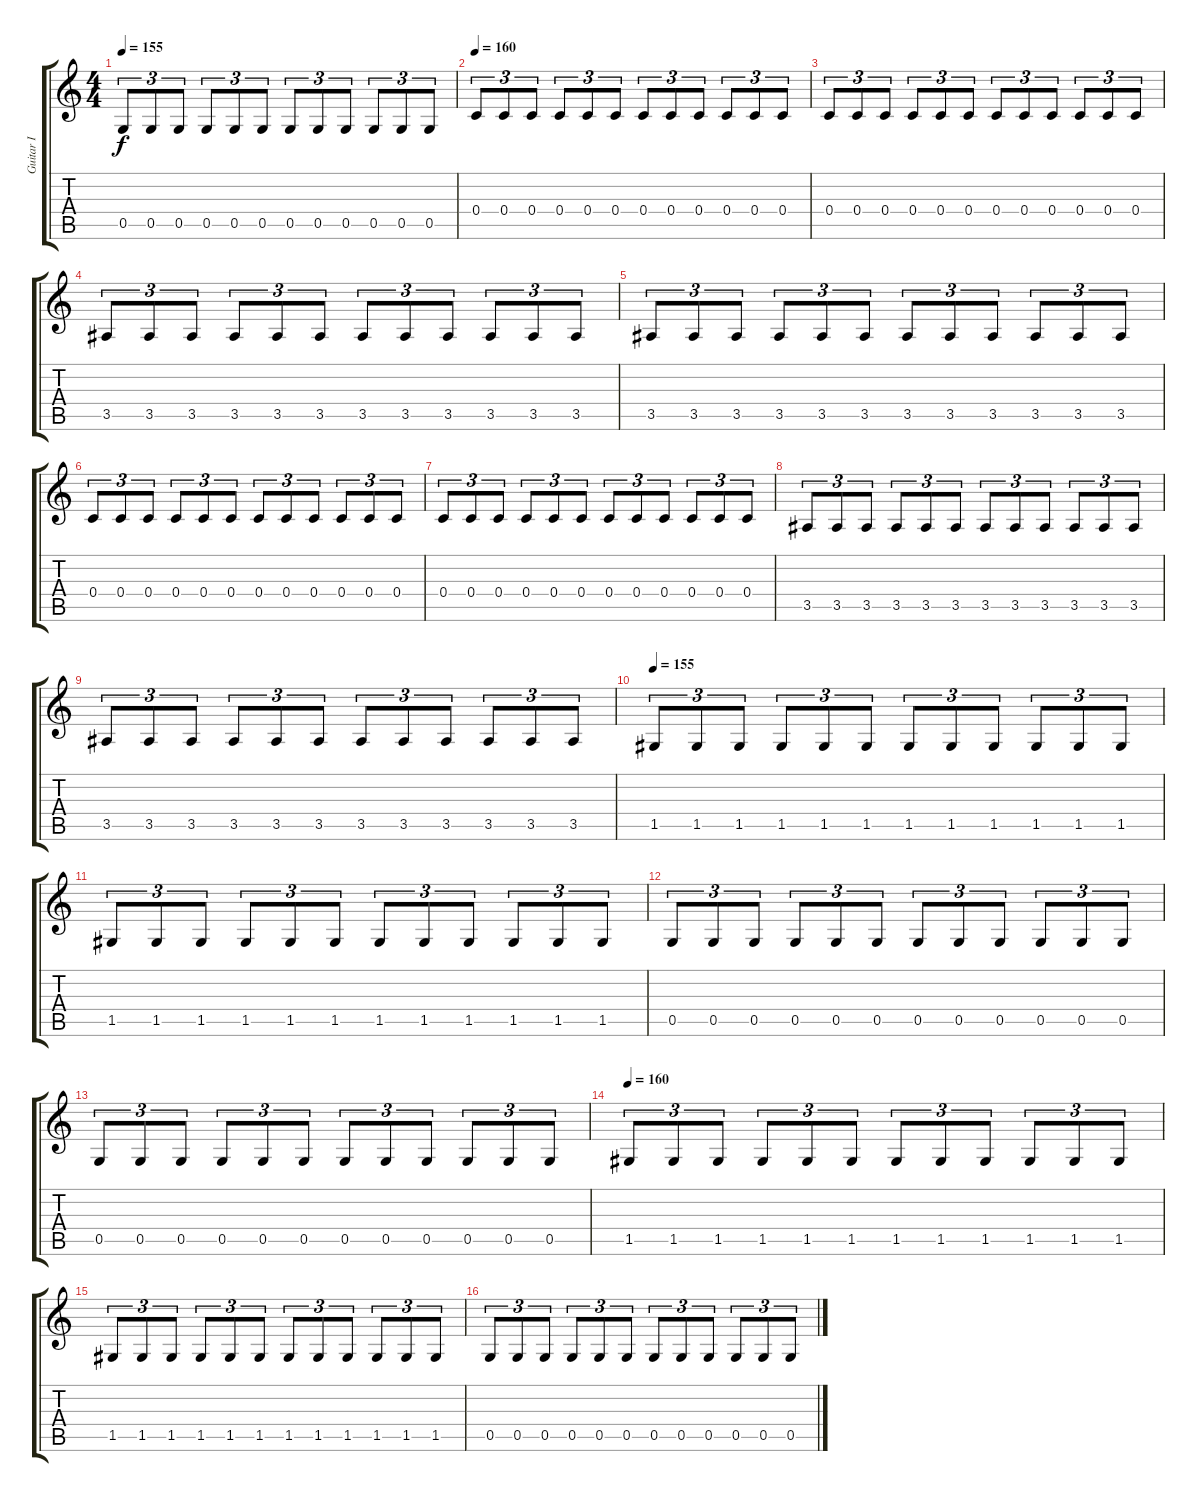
\track ("Guitar I" "Guitar I") {instrument distortionguitar}
\staff {score tabs}
\tuning (D4 A3 F3 C3 G2 D2) {hide}
\ts (4 4)
\tempo 155
\clef g2
\ks c
0.5.8{tu (3 2) dy f} 0.5.8{tu (3 2)} 0.5.8{tu (3 2)} 0.5.8{tu (3 2)} 0.5.8{tu (3 2)} 0.5.8{tu (3 2)} 0.5.8{tu (3 2)} 0.5.8{tu (3 2)} 0.5.8{tu (3 2)} 0.5.8{tu (3 2)} 0.5.8{tu (3 2)} 0.5.8{tu (3 2)} |
\tempo 160
0.4.8{tu (3 2)} 0.4.8{tu (3 2)} 0.4.8{tu (3 2)} 0.4.8{tu (3 2)} 0.4.8{tu (3 2)} 0.4.8{tu (3 2)} 0.4.8{tu (3 2)} 0.4.8{tu (3 2)} 0.4.8{tu (3 2)} 0.4.8{tu (3 2)} 0.4.8{tu (3 2)} 0.4.8{tu (3 2)} |
0.4.8{tu (3 2)} 0.4.8{tu (3 2)} 0.4.8{tu (3 2)} 0.4.8{tu (3 2)} 0.4.8{tu (3 2)} 0.4.8{tu (3 2)} 0.4.8{tu (3 2)} 0.4.8{tu (3 2)} 0.4.8{tu (3 2)} 0.4.8{tu (3 2)} 0.4.8{tu (3 2)} 0.4.8{tu (3 2)} |
3.5.8{tu (3 2)} 3.5.8{tu (3 2)} 3.5.8{tu (3 2)} 3.5.8{tu (3 2)} 3.5.8{tu (3 2)} 3.5.8{tu (3 2)} 3.5.8{tu (3 2)} 3.5.8{tu (3 2)} 3.5.8{tu (3 2)} 3.5.8{tu (3 2)} 3.5.8{tu (3 2)} 3.5.8{tu (3 2)} |
3.5.8{tu (3 2)} 3.5.8{tu (3 2)} 3.5.8{tu (3 2)} 3.5.8{tu (3 2)} 3.5.8{tu (3 2)} 3.5.8{tu (3 2)} 3.5.8{tu (3 2)} 3.5.8{tu (3 2)} 3.5.8{tu (3 2)} 3.5.8{tu (3 2)} 3.5.8{tu (3 2)} 3.5.8{tu (3 2)} |
0.4.8{tu (3 2)} 0.4.8{tu (3 2)} 0.4.8{tu (3 2)} 0.4.8{tu (3 2)} 0.4.8{tu (3 2)} 0.4.8{tu (3 2)} 0.4.8{tu (3 2)} 0.4.8{tu (3 2)} 0.4.8{tu (3 2)} 0.4.8{tu (3 2)} 0.4.8{tu (3 2)} 0.4.8{tu (3 2)} |
0.4.8{tu (3 2)} 0.4.8{tu (3 2)} 0.4.8{tu (3 2)} 0.4.8{tu (3 2)} 0.4.8{tu (3 2)} 0.4.8{tu (3 2)} 0.4.8{tu (3 2)} 0.4.8{tu (3 2)} 0.4.8{tu (3 2)} 0.4.8{tu (3 2)} 0.4.8{tu (3 2)} 0.4.8{tu (3 2)} |
3.5.8{tu (3 2)} 3.5.8{tu (3 2)} 3.5.8{tu (3 2)} 3.5.8{tu (3 2)} 3.5.8{tu (3 2)} 3.5.8{tu (3 2)} 3.5.8{tu (3 2)} 3.5.8{tu (3 2)} 3.5.8{tu (3 2)} 3.5.8{tu (3 2)} 3.5.8{tu (3 2)} 3.5.8{tu (3 2)} |
3.5.8{tu (3 2)} 3.5.8{tu (3 2)} 3.5.8{tu (3 2)} 3.5.8{tu (3 2)} 3.5.8{tu (3 2)} 3.5.8{tu (3 2)} 3.5.8{tu (3 2)} 3.5.8{tu (3 2)} 3.5.8{tu (3 2)} 3.5.8{tu (3 2)} 3.5.8{tu (3 2)} 3.5.8{tu (3 2)} |
\tempo 155
1.5.8{tu (3 2)} 1.5.8{tu (3 2)} 1.5.8{tu (3 2)} 1.5.8{tu (3 2)} 1.5.8{tu (3 2)} 1.5.8{tu (3 2)} 1.5.8{tu (3 2)} 1.5.8{tu (3 2)} 1.5.8{tu (3 2)} 1.5.8{tu (3 2)} 1.5.8{tu (3 2)} 1.5.8{tu (3 2)} |
1.5.8{tu (3 2)} 1.5.8{tu (3 2)} 1.5.8{tu (3 2)} 1.5.8{tu (3 2)} 1.5.8{tu (3 2)} 1.5.8{tu (3 2)} 1.5.8{tu (3 2)} 1.5.8{tu (3 2)} 1.5.8{tu (3 2)} 1.5.8{tu (3 2)} 1.5.8{tu (3 2)} 1.5.8{tu (3 2)} |
0.5.8{tu (3 2)} 0.5.8{tu (3 2)} 0.5.8{tu (3 2)} 0.5.8{tu (3 2)} 0.5.8{tu (3 2)} 0.5.8{tu (3 2)} 0.5.8{tu (3 2)} 0.5.8{tu (3 2)} 0.5.8{tu (3 2)} 0.5.8{tu (3 2)} 0.5.8{tu (3 2)} 0.5.8{tu (3 2)} |
0.5.8{tu (3 2)} 0.5.8{tu (3 2)} 0.5.8{tu (3 2)} 0.5.8{tu (3 2)} 0.5.8{tu (3 2)} 0.5.8{tu (3 2)} 0.5.8{tu (3 2)} 0.5.8{tu (3 2)} 0.5.8{tu (3 2)} 0.5.8{tu (3 2)} 0.5.8{tu (3 2)} 0.5.8{tu (3 2)} |
\tempo 160
1.5.8{tu (3 2)} 1.5.8{tu (3 2)} 1.5.8{tu (3 2)} 1.5.8{tu (3 2)} 1.5.8{tu (3 2)} 1.5.8{tu (3 2)} 1.5.8{tu (3 2)} 1.5.8{tu (3 2)} 1.5.8{tu (3 2)} 1.5.8{tu (3 2)} 1.5.8{tu (3 2)} 1.5.8{tu (3 2)} |
1.5.8{tu (3 2)} 1.5.8{tu (3 2)} 1.5.8{tu (3 2)} 1.5.8{tu (3 2)} 1.5.8{tu (3 2)} 1.5.8{tu (3 2)} 1.5.8{tu (3 2)} 1.5.8{tu (3 2)} 1.5.8{tu (3 2)} 1.5.8{tu (3 2)} 1.5.8{tu (3 2)} 1.5.8{tu (3 2)} |
0.5.8{tu (3 2)} 0.5.8{tu (3 2)} 0.5.8{tu (3 2)} 0.5.8{tu (3 2)} 0.5.8{tu (3 2)} 0.5.8{tu (3 2)} 0.5.8{tu (3 2)} 0.5.8{tu (3 2)} 0.5.8{tu (3 2)} 0.5.8{tu (3 2)} 0.5.8{tu (3 2)} 0.5.8{tu (3 2)}
